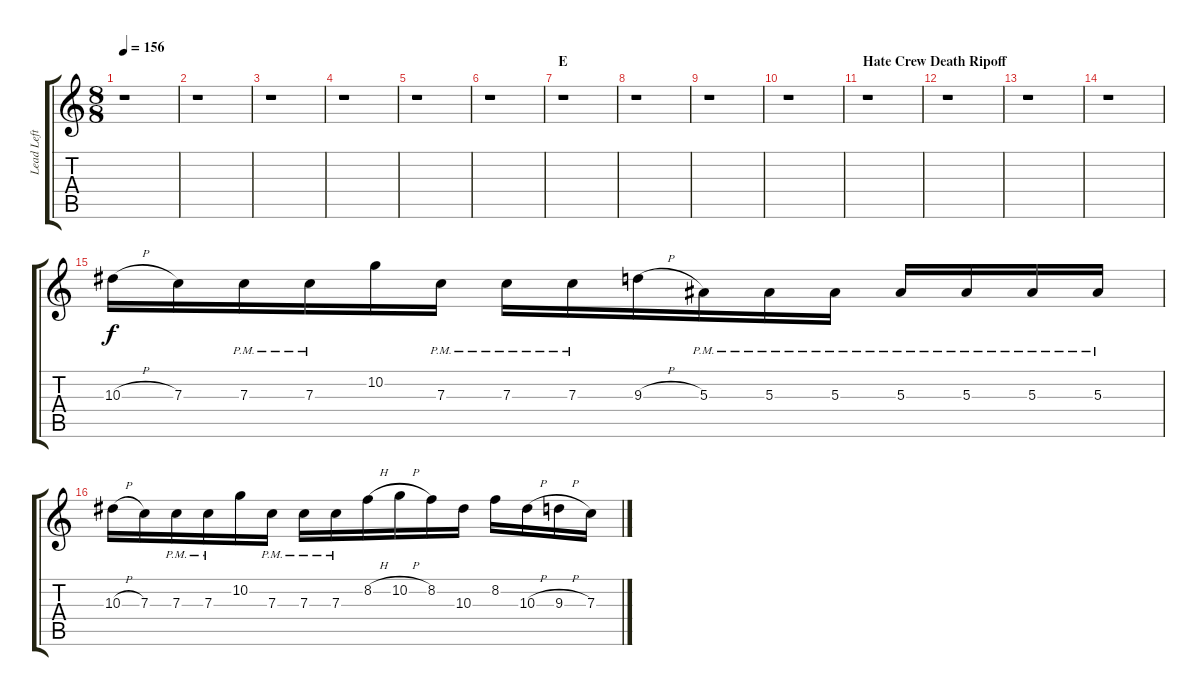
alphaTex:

\track ("Lead Left" "Lead Left") {instrument distortionguitar}
\staff {score tabs}
\tuning (D4 A3 F3 C3 G2 D2) {hide}
\ts (8 8)
\tempo 156
\clef g2
\ks c
r.1{dy f} |
r.1 |
r.1 |
r.1 |
r.1 |
r.1 |
\section ("" "E")
r.1 |
r.1 |
r.1 |
r.1 |
\section ("" "Hate Crew Death Ripoff")
r.1 |
r.1 |
r.1 |
r.1 |
10.3{h}.16 7.3.16 7.3{pm}.16 7.3{pm}.16 10.2.16 7.3{pm}.16 7.3{pm}.16 7.3{pm}.16 9.3{h}.16 5.3{pm}.16 5.3{pm}.16 5.3{pm}.16 5.3{pm}.16 5.3{pm}.16 5.3{pm}.16 5.3{pm}.16 |
10.3{h}.16 7.3.16 7.3{pm}.16 7.3{pm}.16 10.2.16 7.3{pm}.16 7.3{pm}.16 7.3{pm}.16 8.2{h}.16 10.2{h}.16 8.2.16 10.3.16 8.2.16 10.3{h}.16 9.3{h}.16 7.3.16
